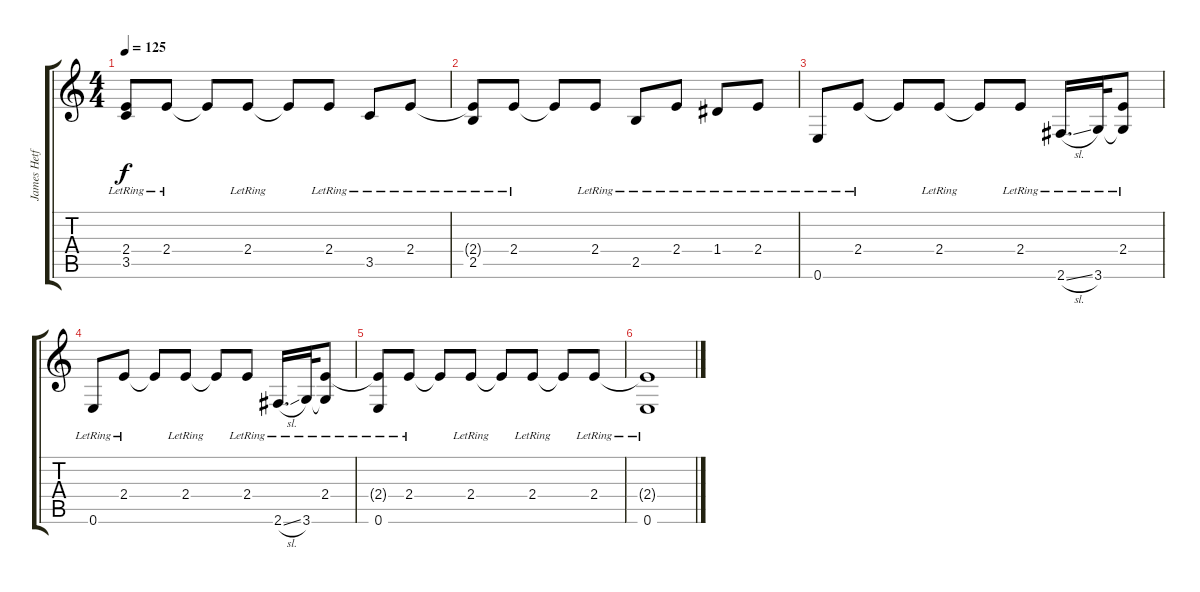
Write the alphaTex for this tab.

\track ("James Hetfield" "James Hetf") {instrument acousticguitarnylon}
\staff {score tabs}
\tuning (E4 B3 G3 D3 A2 E2) {hide}
\ts (4 4)
\tempo 125
\clef g2
\ks c
(2.4{t} 3.5{lr}).8{dy f} 2.4{lr}.8 2.4{t}.8 2.4{lr}.8 2.4{t}.8 2.4{lr}.8 3.5{lr}.8 2.4{lr}.8 |
(2.4{t} 2.5{lr}).8 2.4{lr}.8 2.4{t}.8 2.4{lr}.8 2.5{lr}.8 2.4{lr}.8 1.4{lr}.8 2.4{lr}.8 |
0.6{lr}.8 2.4{lr}.8 2.4{t}.8 2.4{lr}.8 2.4{t}.8 2.4{lr}.8 2.6{sl lr}.16{d} 3.6{lr}.32 (2.4{lr} 3.6{t}).8 |
0.6{lr}.8 2.4{lr}.8 2.4{t}.8 2.4{lr}.8 2.4{t}.8 2.4{lr}.8 2.6{sl lr}.16{d} 3.6{lr}.32 (2.4{lr} 3.6{t}).8 |
(2.4{t} 0.6{lr}).8 2.4{lr}.8 2.4{t}.8 2.4{lr}.8 2.4{t}.8 2.4{lr}.8 2.4{t}.8 2.4{lr}.8 |
(2.4{t} 0.6{lr}).1
